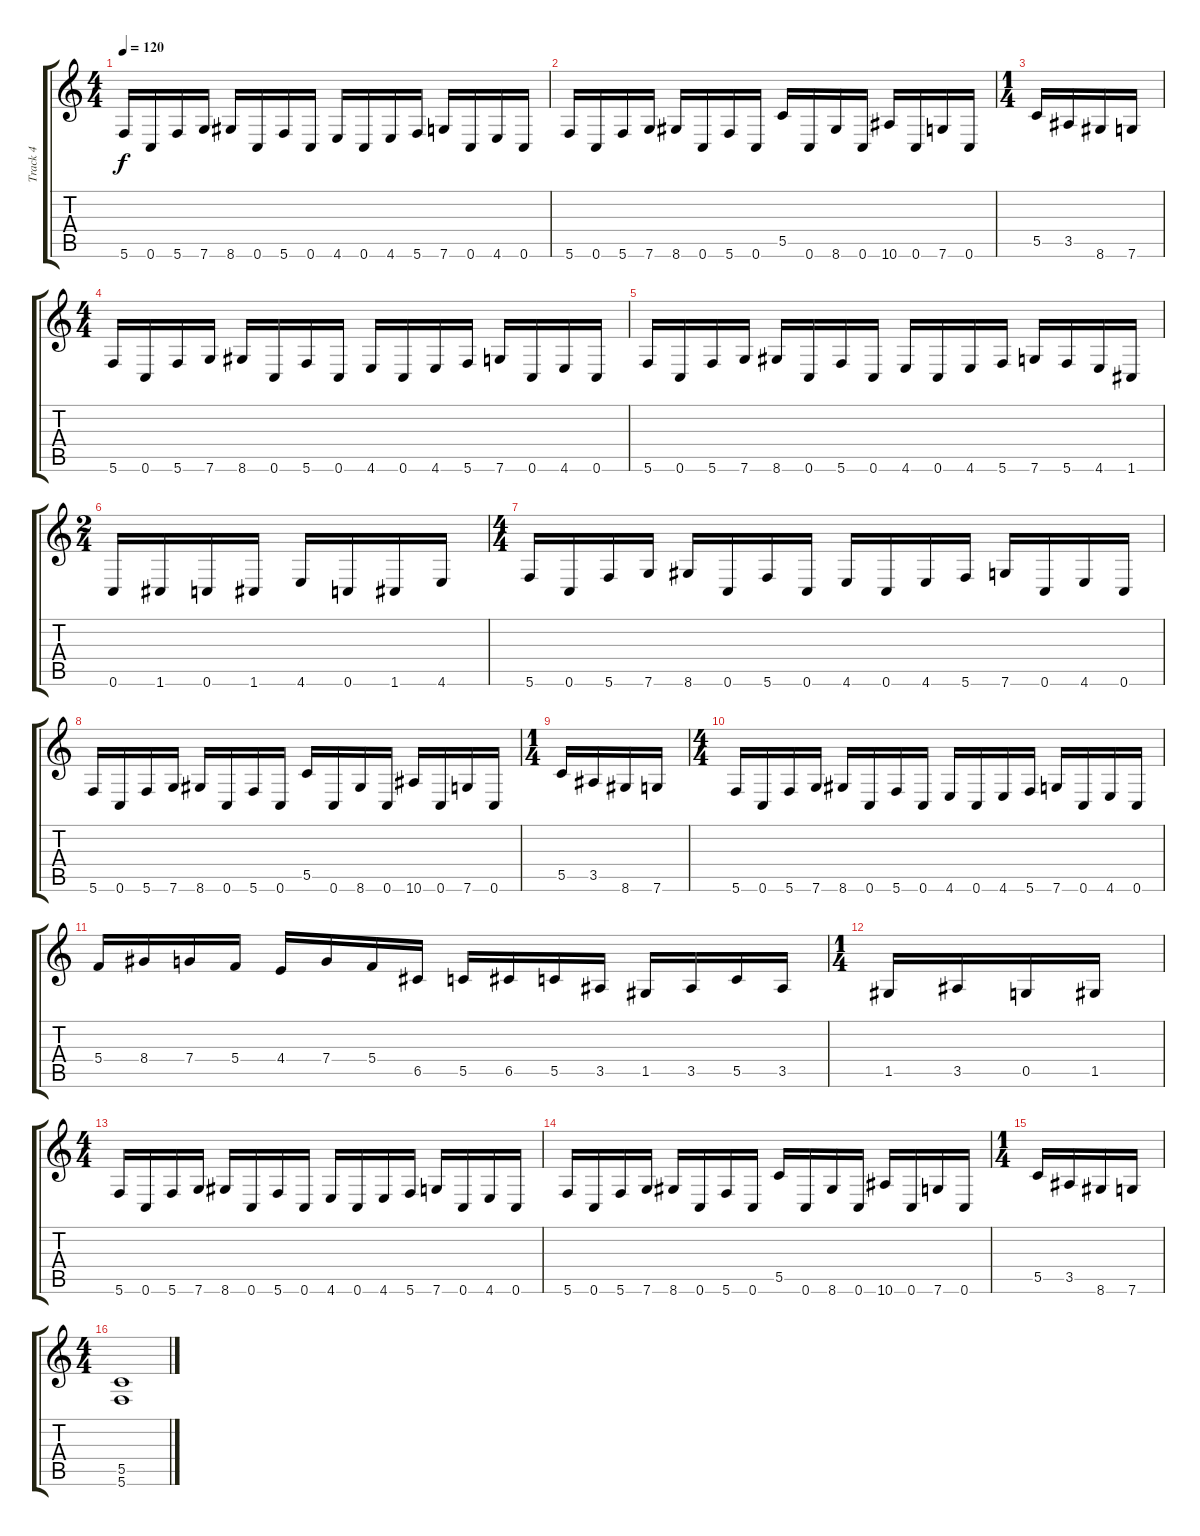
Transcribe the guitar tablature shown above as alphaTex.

\track ("Track 4" "Track 4") {instrument overdrivenguitar}
\staff {score tabs}
\tuning (D4 A3 F3 C3 G2 C2) {hide}
\ts (4 4)
\tempo 120
\clef g2
\ks c
5.6.16{dy f} 0.6.16 5.6.16 7.6.16 8.6.16 0.6.16 5.6.16 0.6.16 4.6.16 0.6.16 4.6.16 5.6.16 7.6.16 0.6.16 4.6.16 0.6.16 |
5.6.16 0.6.16 5.6.16 7.6.16 8.6.16 0.6.16 5.6.16 0.6.16 5.5.16 0.6.16 8.6.16 0.6.16 10.6.16 0.6.16 7.6.16 0.6.16 |
\ts (1 4)
5.5.16 3.5.16 8.6.16 7.6.16 |
\ts (4 4)
5.6.16 0.6.16 5.6.16 7.6.16 8.6.16 0.6.16 5.6.16 0.6.16 4.6.16 0.6.16 4.6.16 5.6.16 7.6.16 0.6.16 4.6.16 0.6.16 |
5.6.16 0.6.16 5.6.16 7.6.16 8.6.16 0.6.16 5.6.16 0.6.16 4.6.16 0.6.16 4.6.16 5.6.16 7.6.16 5.6.16 4.6.16 1.6.16 |
\ts (2 4)
0.6.16 1.6.16 0.6.16 1.6.16 4.6.16 0.6.16 1.6.16 4.6.16 |
\ts (4 4)
5.6.16 0.6.16 5.6.16 7.6.16 8.6.16 0.6.16 5.6.16 0.6.16 4.6.16 0.6.16 4.6.16 5.6.16 7.6.16 0.6.16 4.6.16 0.6.16 |
5.6.16 0.6.16 5.6.16 7.6.16 8.6.16 0.6.16 5.6.16 0.6.16 5.5.16 0.6.16 8.6.16 0.6.16 10.6.16 0.6.16 7.6.16 0.6.16 |
\ts (1 4)
5.5.16 3.5.16 8.6.16 7.6.16 |
\ts (4 4)
5.6.16 0.6.16 5.6.16 7.6.16 8.6.16 0.6.16 5.6.16 0.6.16 4.6.16 0.6.16 4.6.16 5.6.16 7.6.16 0.6.16 4.6.16 0.6.16 |
5.4.16 8.4.16 7.4.16 5.4.16 4.4.16 7.4.16 5.4.16 6.5.16 5.5.16 6.5.16 5.5.16 3.5.16 1.5.16 3.5.16 5.5.16 3.5.16 |
\ts (1 4)
1.5.16 3.5.16 0.5.16 1.5.16 |
\ts (4 4)
5.6.16 0.6.16 5.6.16 7.6.16 8.6.16 0.6.16 5.6.16 0.6.16 4.6.16 0.6.16 4.6.16 5.6.16 7.6.16 0.6.16 4.6.16 0.6.16 |
5.6.16 0.6.16 5.6.16 7.6.16 8.6.16 0.6.16 5.6.16 0.6.16 5.5.16 0.6.16 8.6.16 0.6.16 10.6.16 0.6.16 7.6.16 0.6.16 |
\ts (1 4)
5.5.16 3.5.16 8.6.16 7.6.16 |
\ts (4 4)
(5.5 5.6).1
